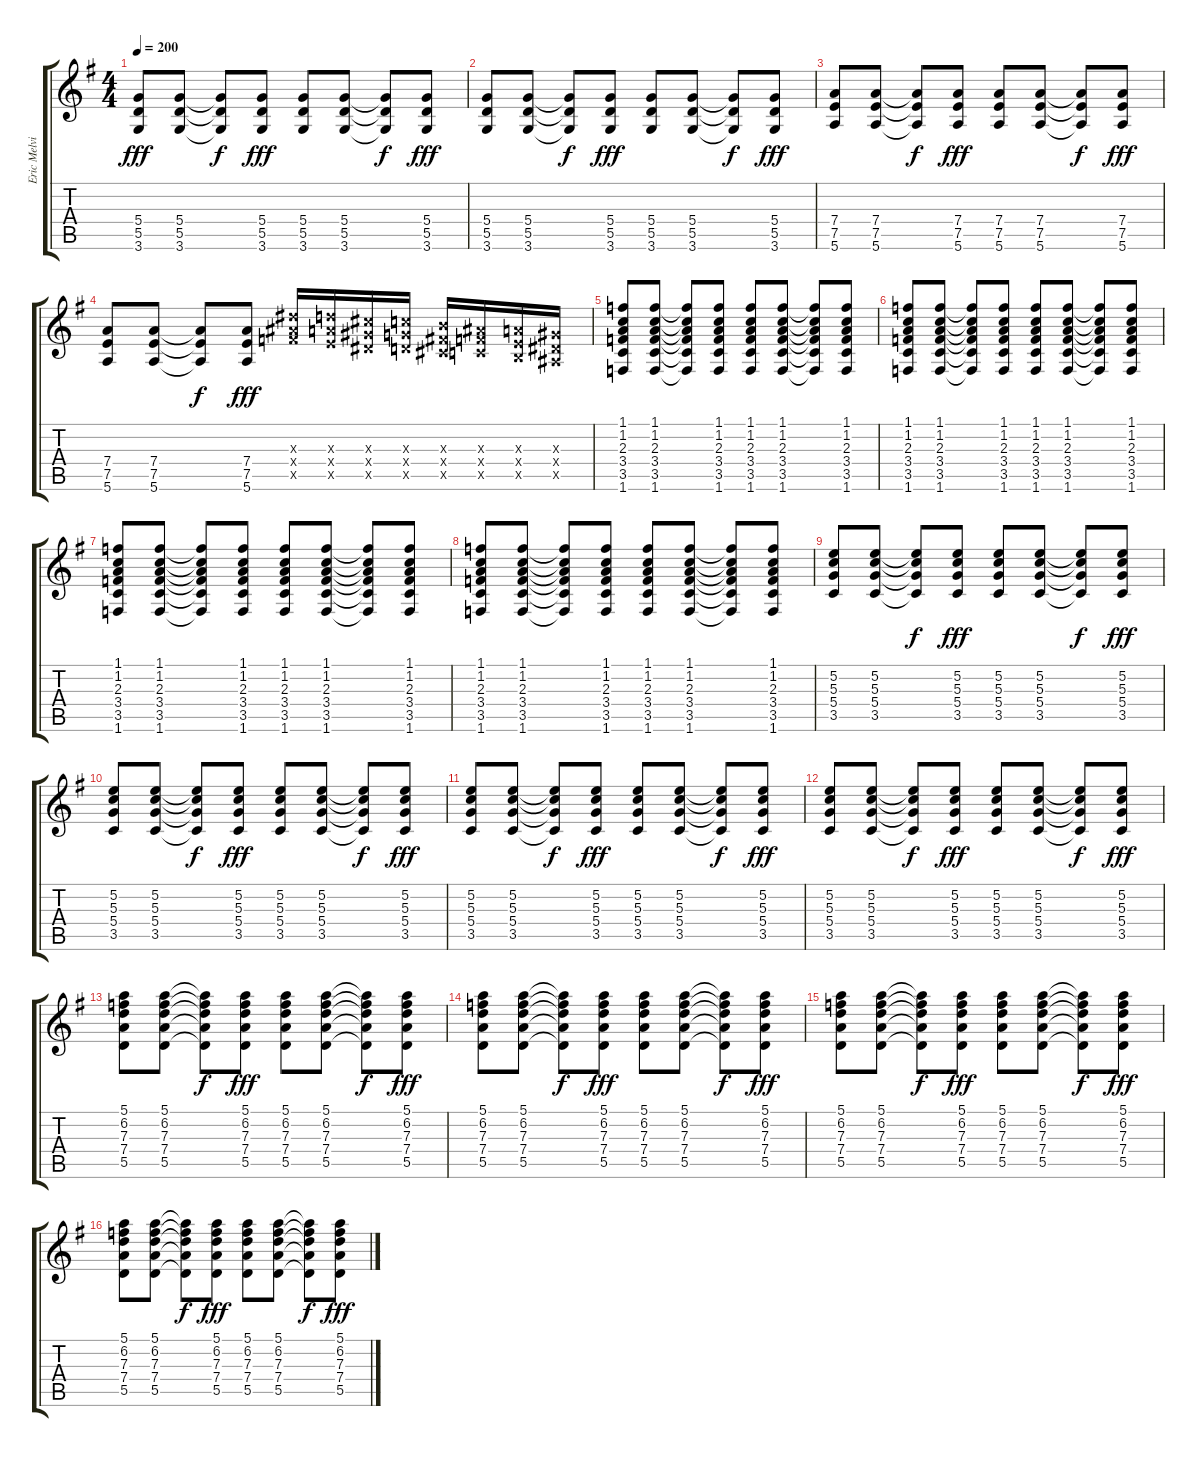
\track ("Eric Melvin" "Eric Melvi") {instrument overdrivenguitar}
\staff {score tabs}
\tuning (E4 B3 G3 D3 A2 E2) {hide}
\ts (4 4)
\tempo 200
\clef g2
\ks eminor
(5.4 5.5 3.6).8{dy fff} (5.4 5.5 3.6).8 (5.4{t} 5.5{t} 3.6{t}).8{dy f} (5.4 5.5 3.6).8{dy fff} (5.4 5.5 3.6).8 (5.4 5.5 3.6).8 (5.4{t} 5.5{t} 3.6{t}).8{dy f} (5.4 5.5 3.6).8{dy fff} |
(5.4 5.5 3.6).8 (5.4 5.5 3.6).8 (5.4{t} 5.5{t} 3.6{t}).8{dy f} (5.4 5.5 3.6).8{dy fff} (5.4 5.5 3.6).8 (5.4 5.5 3.6).8 (5.4{t} 5.5{t} 3.6{t}).8{dy f} (5.4 5.5 3.6).8{dy fff} |
(7.4 7.5 5.6).8 (7.4 7.5 5.6).8 (7.4{t} 7.5{t} 5.6{t}).8{dy f} (7.4 7.5 5.6).8{dy fff} (7.4 7.5 5.6).8 (7.4 7.5 5.6).8 (7.4{t} 7.5{t} 5.6{t}).8{dy f} (7.4 7.5 5.6).8{dy fff} |
(7.4 7.5 5.6).8 (7.4 7.5 5.6).8 (7.4{t} 7.5{t} 5.6{t}).8{dy f} (7.4 7.5 5.6).8{dy fff} (8.3{x} 8.4{x} 8.5{x}).16 (7.3{x} 7.4{x} 7.5{x}).16 (6.3{x} 6.4{x} 6.5{x}).16 (5.3{x} 5.4{x} 5.5{x}).16 (4.3{x} 4.4{x} 4.5{x}).16 (3.3{x} 3.4{x} 3.5{x}).16 (2.3{x} 2.4{x} 2.5{x}).16 (1.3{x} 1.4{x} 1.5{x}).16 |
(1.1 1.2 2.3 3.4 3.5 1.6).8 (1.1 1.2 2.3 3.4 3.5 1.6).8 (1.1{t} 1.2{t} 2.3{t} 3.4{t} 3.5{t} 1.6{t}).8 (1.1 1.2 2.3 3.4 3.5 1.6).8 (1.1 1.2 2.3 3.4 3.5 1.6).8 (1.1 1.2 2.3 3.4 3.5 1.6).8 (1.1{t} 1.2{t} 2.3{t} 3.4{t} 3.5{t} 1.6{t}).8 (1.1 1.2 2.3 3.4 3.5 1.6).8 |
(1.1 1.2 2.3 3.4 3.5 1.6).8 (1.1 1.2 2.3 3.4 3.5 1.6).8 (1.1{t} 1.2{t} 2.3{t} 3.4{t} 3.5{t} 1.6{t}).8 (1.1 1.2 2.3 3.4 3.5 1.6).8 (1.1 1.2 2.3 3.4 3.5 1.6).8 (1.1 1.2 2.3 3.4 3.5 1.6).8 (1.1{t} 1.2{t} 2.3{t} 3.4{t} 3.5{t} 1.6{t}).8 (1.1 1.2 2.3 3.4 3.5 1.6).8 |
(1.1 1.2 2.3 3.4 3.5 1.6).8 (1.1 1.2 2.3 3.4 3.5 1.6).8 (1.1{t} 1.2{t} 2.3{t} 3.4{t} 3.5{t} 1.6{t}).8 (1.1 1.2 2.3 3.4 3.5 1.6).8 (1.1 1.2 2.3 3.4 3.5 1.6).8 (1.1 1.2 2.3 3.4 3.5 1.6).8 (1.1{t} 1.2{t} 2.3{t} 3.4{t} 3.5{t} 1.6{t}).8 (1.1 1.2 2.3 3.4 3.5 1.6).8 |
(1.1 1.2 2.3 3.4 3.5 1.6).8 (1.1 1.2 2.3 3.4 3.5 1.6).8 (1.1{t} 1.2{t} 2.3{t} 3.4{t} 3.5{t} 1.6{t}).8 (1.1 1.2 2.3 3.4 3.5 1.6).8 (1.1 1.2 2.3 3.4 3.5 1.6).8 (1.1 1.2 2.3 3.4 3.5 1.6).8 (1.1{t} 1.2{t} 2.3{t} 3.4{t} 3.5{t} 1.6{t}).8 (1.1 1.2 2.3 3.4 3.5 1.6).8 |
(5.2 5.3 5.4 3.5).8 (5.2 5.3 5.4 3.5).8 (5.2{t} 5.3{t} 5.4{t} 3.5{t}).8{dy f} (5.2 5.3 5.4 3.5).8{dy fff} (5.2 5.3 5.4 3.5).8 (5.2 5.3 5.4 3.5).8 (5.2{t} 5.3{t} 5.4{t} 3.5{t}).8{dy f} (5.2 5.3 5.4 3.5).8{dy fff} |
(5.2 5.3 5.4 3.5).8 (5.2 5.3 5.4 3.5).8 (5.2{t} 5.3{t} 5.4{t} 3.5{t}).8{dy f} (5.2 5.3 5.4 3.5).8{dy fff} (5.2 5.3 5.4 3.5).8 (5.2 5.3 5.4 3.5).8 (5.2{t} 5.3{t} 5.4{t} 3.5{t}).8{dy f} (5.2 5.3 5.4 3.5).8{dy fff} |
(5.2 5.3 5.4 3.5).8 (5.2 5.3 5.4 3.5).8 (5.2{t} 5.3{t} 5.4{t} 3.5{t}).8{dy f} (5.2 5.3 5.4 3.5).8{dy fff} (5.2 5.3 5.4 3.5).8 (5.2 5.3 5.4 3.5).8 (5.2{t} 5.3{t} 5.4{t} 3.5{t}).8{dy f} (5.2 5.3 5.4 3.5).8{dy fff} |
(5.2 5.3 5.4 3.5).8 (5.2 5.3 5.4 3.5).8 (5.2{t} 5.3{t} 5.4{t} 3.5{t}).8{dy f} (5.2 5.3 5.4 3.5).8{dy fff} (5.2 5.3 5.4 3.5).8 (5.2 5.3 5.4 3.5).8 (5.2{t} 5.3{t} 5.4{t} 3.5{t}).8{dy f} (5.2 5.3 5.4 3.5).8{dy fff} |
(5.1 6.2 7.3 7.4 5.5).8 (5.1 6.2 7.3 7.4 5.5).8 (5.1{t} 6.2{t} 7.3{t} 7.4{t} 5.5{t}).8{dy f} (5.1 6.2 7.3 7.4 5.5).8{dy fff} (5.1 6.2 7.3 7.4 5.5).8 (5.1 6.2 7.3 7.4 5.5).8 (5.1{t} 6.2{t} 7.3{t} 7.4{t} 5.5{t}).8{dy f} (5.1 6.2 7.3 7.4 5.5).8{dy fff} |
(5.1 6.2 7.3 7.4 5.5).8 (5.1 6.2 7.3 7.4 5.5).8 (5.1{t} 6.2{t} 7.3{t} 7.4{t} 5.5{t}).8{dy f} (5.1 6.2 7.3 7.4 5.5).8{dy fff} (5.1 6.2 7.3 7.4 5.5).8 (5.1 6.2 7.3 7.4 5.5).8 (5.1{t} 6.2{t} 7.3{t} 7.4{t} 5.5{t}).8{dy f} (5.1 6.2 7.3 7.4 5.5).8{dy fff} |
(5.1 6.2 7.3 7.4 5.5).8 (5.1 6.2 7.3 7.4 5.5).8 (5.1{t} 6.2{t} 7.3{t} 7.4{t} 5.5{t}).8{dy f} (5.1 6.2 7.3 7.4 5.5).8{dy fff} (5.1 6.2 7.3 7.4 5.5).8 (5.1 6.2 7.3 7.4 5.5).8 (5.1{t} 6.2{t} 7.3{t} 7.4{t} 5.5{t}).8{dy f} (5.1 6.2 7.3 7.4 5.5).8{dy fff} |
(5.1 6.2 7.3 7.4 5.5).8 (5.1 6.2 7.3 7.4 5.5).8 (5.1{t} 6.2{t} 7.3{t} 7.4{t} 5.5{t}).8{dy f} (5.1 6.2 7.3 7.4 5.5).8{dy fff} (5.1 6.2 7.3 7.4 5.5).8 (5.1 6.2 7.3 7.4 5.5).8 (5.1{t} 6.2{t} 7.3{t} 7.4{t} 5.5{t}).8{dy f} (5.1 6.2 7.3 7.4 5.5).8{dy fff}
